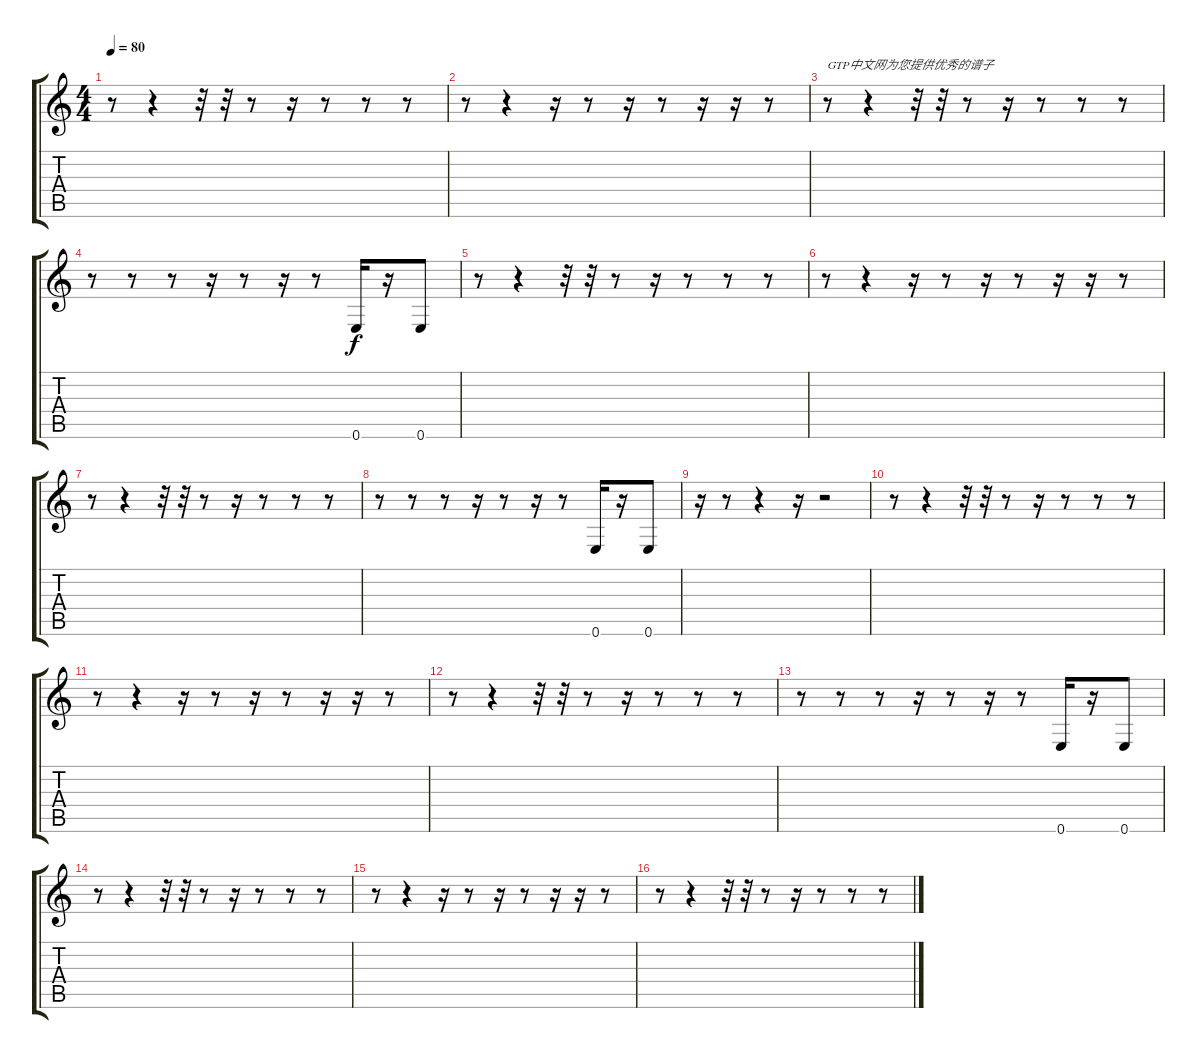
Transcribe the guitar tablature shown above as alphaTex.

\track "" {instrument electricbassfinger}
\staff {score tabs}
\tuning (E4 B3 G3 D3 A2 E2) {hide}
\ts (4 4)
\tempo 80
\clef g2
\ks c
r.8{dy f instrument electricbassfinger} r.4 r.32 r.32 r.8 r.16 r.8 r.8 r.8 |
r.8 r.4 r.16 r.8 r.16 r.8 r.16 r.16 r.8 |
r.8{txt "GTP中文网为您提供优秀的谱子"} r.4 r.32 r.32 r.8 r.16 r.8 r.8 r.8 |
r.8 r.8 r.8 r.16 r.8 r.16 r.8 0.6.16 r.16 0.6.8 |
r.8 r.4 r.32 r.32 r.8 r.16 r.8 r.8 r.8 |
r.8 r.4 r.16 r.8 r.16 r.8 r.16 r.16 r.8 |
r.8 r.4 r.32 r.32 r.8 r.16 r.8 r.8 r.8 |
r.8 r.8 r.8 r.16 r.8 r.16 r.8 0.6.16 r.16 0.6.8 |
r.16 r.8 r.4 r.16 r.2 |
r.8 r.4 r.32 r.32 r.8 r.16 r.8 r.8 r.8 |
r.8 r.4 r.16 r.8 r.16 r.8 r.16 r.16 r.8 |
r.8 r.4 r.32 r.32 r.8 r.16 r.8 r.8 r.8 |
r.8 r.8 r.8 r.16 r.8 r.16 r.8 0.6.16 r.16 0.6.8 |
r.8 r.4 r.32 r.32 r.8 r.16 r.8 r.8 r.8 |
r.8 r.4 r.16 r.8 r.16 r.8 r.16 r.16 r.8 |
r.8 r.4 r.32 r.32 r.8 r.16 r.8 r.8 r.8
